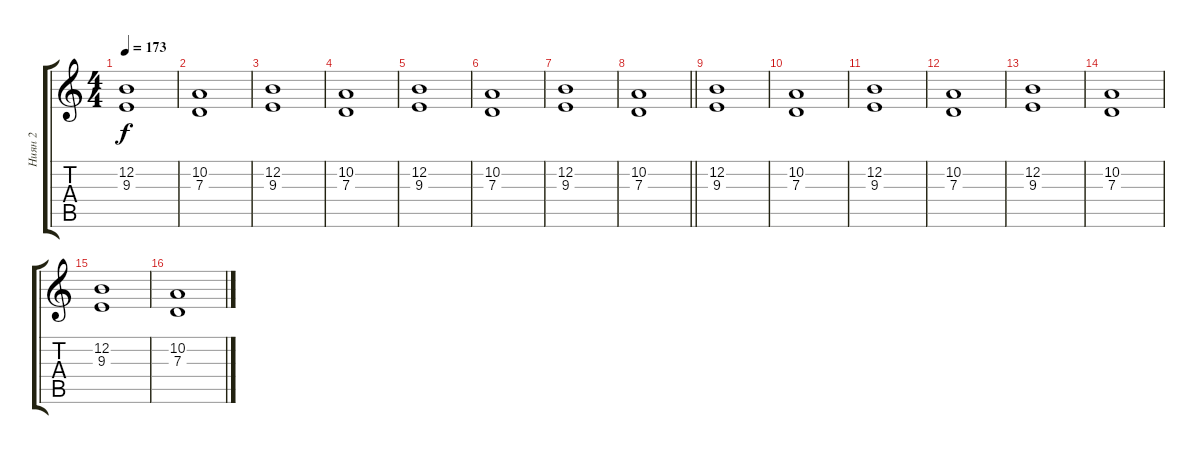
\track ("Ниян 2" "Ниян 2") {instrument stringensemble2}
\staff {score tabs}
\tuning (E4 B3 G3 D3 A2 E2) {hide}
\ts (4 4)
\tempo 173
\clef g2
\ks c
(12.2 9.3).1{dy f} |
(10.2 7.3).1 |
(12.2 9.3).1 |
(10.2 7.3).1 |
(12.2 9.3).1 |
(10.2 7.3).1 |
(12.2 9.3).1 |
\barLineRight lightlight
(10.2 7.3).1 |
(12.2 9.3).1 |
(10.2 7.3).1 |
(12.2 9.3).1 |
(10.2 7.3).1 |
(12.2 9.3).1 |
(10.2 7.3).1 |
(12.2 9.3).1 |
(10.2 7.3).1
